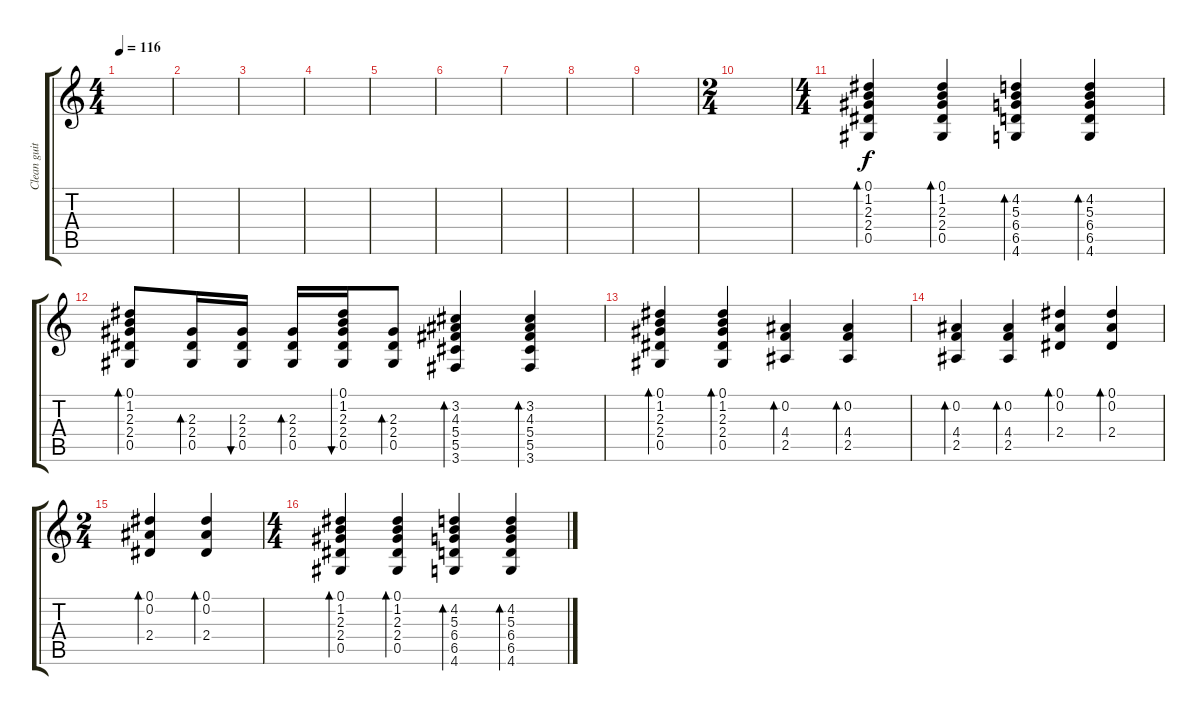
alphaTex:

\track ("Clean guitar 2" "Clean guit") {instrument acousticguitarsteel}
\staff {score tabs}
\tuning (Eb4 Bb3 Gb3 Db3 Ab2 Eb2) {hide}
\ts (4 4)
\tempo 116
\clef g2
\ks c
|
|
|
|
|
|
|
|
|
\ts (2 4)
|
\ts (4 4)
(0.1 1.2 2.3 2.4 0.5).4{bd 60} (0.1 1.2 2.3 2.4 0.5).4{bd 60} (4.2 5.3 6.4 6.5 4.6).4{bd 60} (4.2 5.3 6.4 6.5 4.6).4{bd 60} |
(0.1 1.2 2.3 2.4 0.5).8{bd 60} (2.3 2.4 0.5).16{bd 60} (2.3 2.4 0.5).16{bu 60} (2.3 2.4 0.5).16{bd 60} (0.1 1.2 2.3 2.4 0.5).16{bu 60} (2.3 2.4 0.5).8{bd 60} (3.2 4.3 5.4 5.5 3.6).4{bd 60} (3.2 4.3 5.4 5.5 3.6).4{bd 60} |
(0.1 1.2 2.3 2.4 0.5).4{bd 60} (0.1 1.2 2.3 2.4 0.5).4{bd 60} (0.2 4.4 2.5).4{bd 60} (0.2 4.4 2.5).4{bd 60} |
(0.2 4.4 2.5).4{bd 60} (0.2 4.4 2.5).4{bd 60} (0.1 0.2 2.4).4{bd 60} (0.1 0.2 2.4).4{bd 60} |
\ts (2 4)
(0.1 0.2 2.4).4{bd 60} (0.1 0.2 2.4).4{bd 60} |
\ts (4 4)
(0.1 1.2 2.3 2.4 0.5).4{bd 60} (0.1 1.2 2.3 2.4 0.5).4{bd 60} (4.2 5.3 6.4 6.5 4.6).4{bd 60} (4.2 5.3 6.4 6.5 4.6).4{bd 60}
